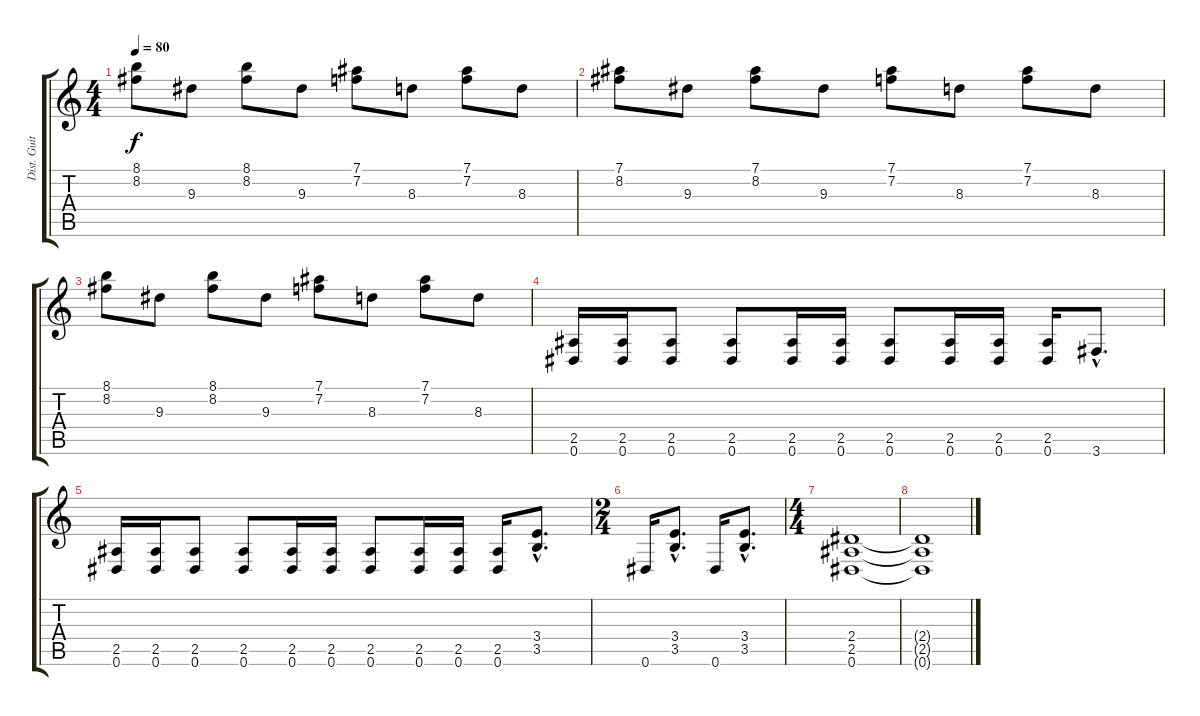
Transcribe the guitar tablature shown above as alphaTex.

\track ("Dist. Guitar 2 - Kirk" "Dist. Guit") {instrument distortionguitar}
\staff {score tabs}
\tuning (Eb4 Bb3 Gb3 Db3 Ab2 Eb2) {hide}
\ts (4 4)
\tempo 80
\clef g2
\ks c
(8.1 8.2).8{dy f} 9.3.8 (8.1 8.2).8 9.3.8 (7.1 7.2).8 8.3.8 (7.1 7.2).8 8.3.8 |
(7.1 8.2).8 9.3.8 (7.1 8.2).8 9.3.8 (7.1 7.2).8 8.3.8 (7.1 7.2).8 8.3.8 |
(8.1 8.2).8 9.3.8 (8.1 8.2).8 9.3.8 (7.1 7.2).8 8.3.8 (7.1 7.2).8 8.3.8 |
(2.5 0.6).16 (2.5 0.6).16 (2.5 0.6).8 (2.5 0.6).8 (2.5 0.6).16 (2.5 0.6).16 (2.5 0.6).8 (2.5 0.6).16 (2.5 0.6).16 (2.5 0.6).16 3.6{hac}.8{d} |
(2.5 0.6).16 (2.5 0.6).16 (2.5 0.6).8 (2.5 0.6).8 (2.5 0.6).16 (2.5 0.6).16 (2.5 0.6).8 (2.5 0.6).16 (2.5 0.6).16 (2.5 0.6).16 (3.4{hac} 3.5{hac}).8{d} |
\ts (2 4)
0.6.16 (3.4{hac} 3.5{hac}).8{d} 0.6.16 (3.4{hac} 3.5{hac}).8{d} |
\ts (4 4)
(2.4 2.5 0.6).1 |
(2.4{t} 2.5{t} 0.6{t}).1
